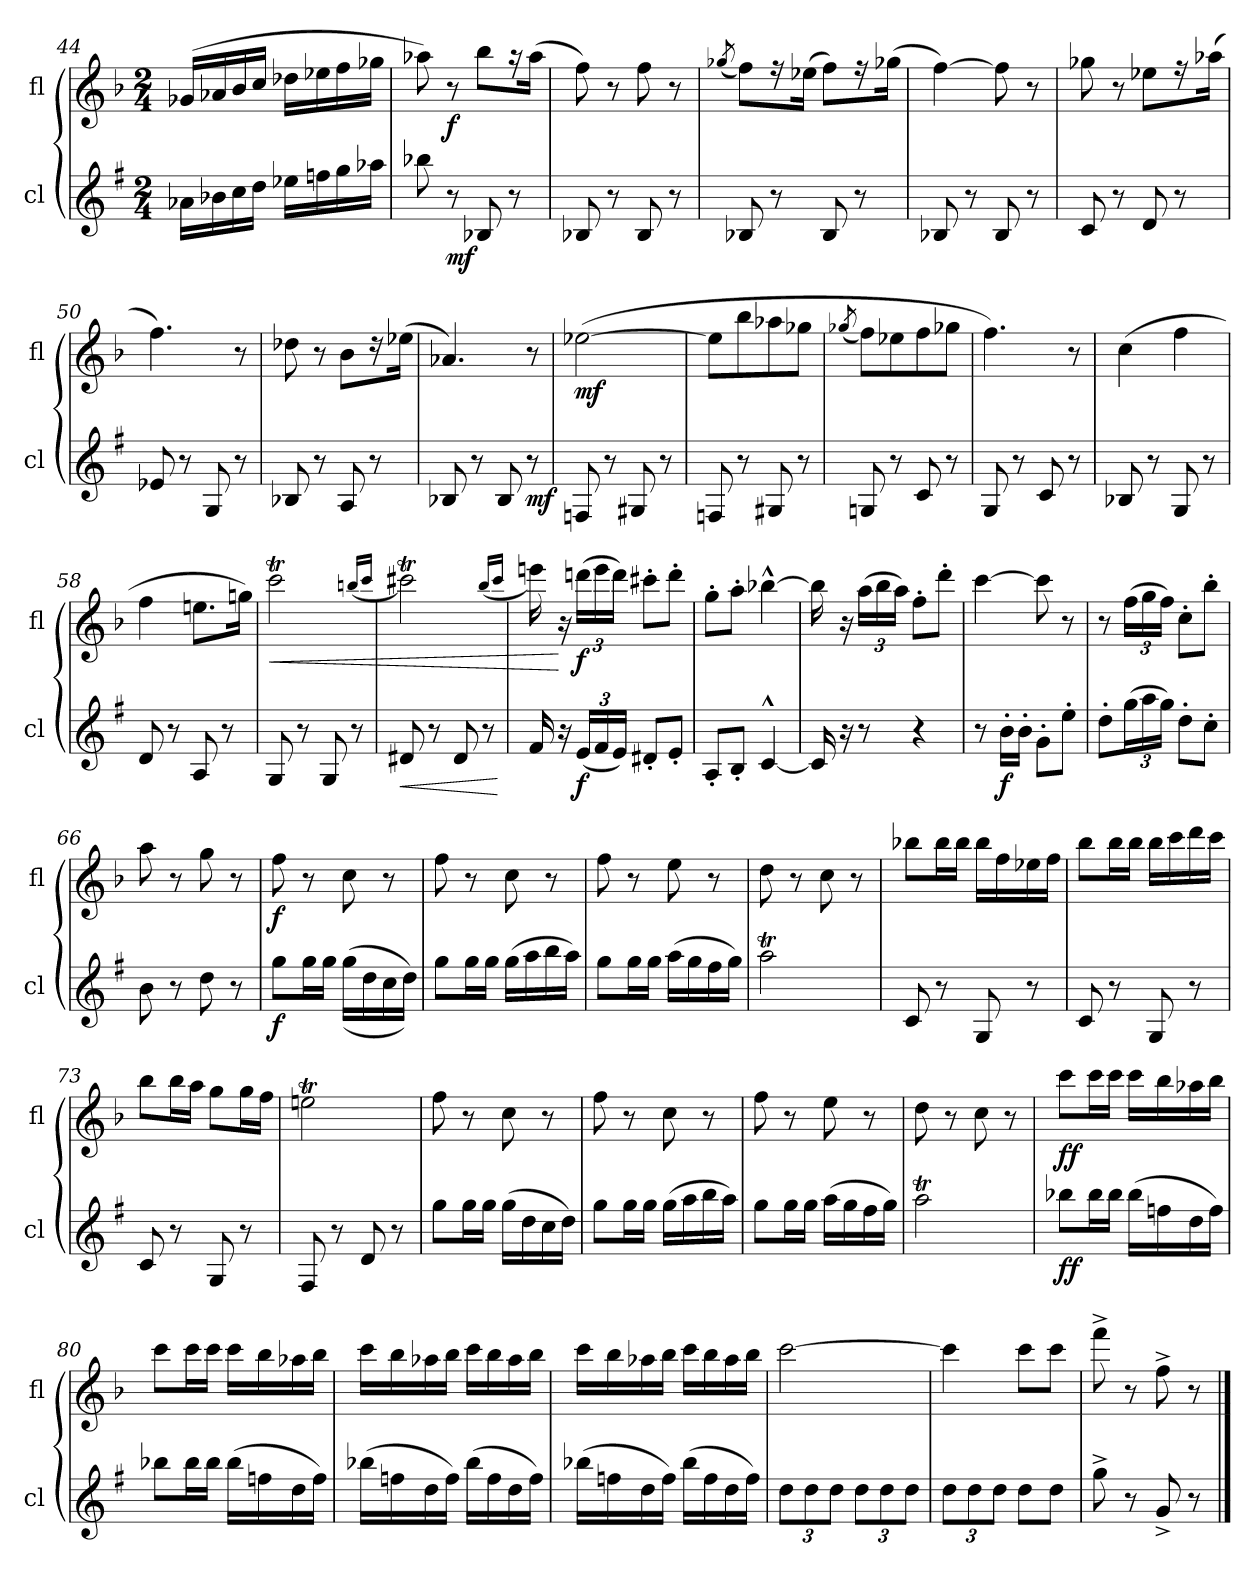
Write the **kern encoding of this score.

**kern	**dynam	**kern	**dynam
*part2	*part2	*part1	*part1
*staff2	*staff2	*staff1	*staff1
*I"cl	*	*I"fl	*
*I'cl	*	*I'fl	*
*clefG2	*	*clefG2	*
*ITrd1c2	*	*	*
*k[b-]	*	*k[b-]	*
*M2/4	*	*M2/4	*
=44	=44	=44	=44
16g-X\LL	.	(16g-X/LL	.
16a-X\	.	16a-X/	.
16b-\	.	16b-/	.
16cc\JJ	.	16cc/JJ	.
16dd-X\LL	.	16dd-X\LL	.
16ee-X\	.	16ee-X\	.
16ff\	.	16ff\	.
16gg-X\JJ	.	16gg-X\JJ	.
=45	=45	=45	=45
8aa-X\	.	8aa-X\)	.
!	!LO:DY:b	!	!LO:DY:b
8r	mf	8r	f
8A-X/	.	8bb-\L	.
8r	.	16r	.
.	.	(16aa-\Jk	.
=46	=46	=46	=46
8A-X/	.	8ff\)	.
8r	.	8r	.
8A-/	.	8ff\	.
8r	.	8r	.
!!LO:PB:g=z
=47	=47	=47	=47
.	.	(8qgg-X/	.
8A-X/	.	8ff\L)	.
8r	.	16r	.
.	.	(16ee-X\Jk	.
8A-/	.	8ff\L)	.
8r	.	16r	.
.	.	(16gg-\Jk	.
=48	=48	=48	=48
8A-X/	.	[4ff\)	.
8r	.	.	.
8A-/	.	8ff\]	.
8r	.	8r	.
=49	=49	=49	=49
8B-/	.	8gg-X\	.
8r	.	8r	.
8c/	.	8ee-X\L	.
8r	.	16r	.
.	.	(16aa-X\Jk	.
=50	=50	=50	=50
8d-X/	.	4.ff\)	.
8r	.	.	.
8F/	.	.	.
8r	.	8r	.
=51	=51	=51	=51
8A-X/	.	8dd-X\	.
8r	.	8r	.
8G/	.	8b-\L	.
8r	.	16r	.
.	.	(16ee-X\Jk	.
=52	=52	=52	=52
8A-X/	.	4.a-X/)	.
8r	.	.	.
8A-/	.	.	.
!	!LO:DY:b	!	!
8r	mf	8r	.
=53	=53	=53	=53
!	!	!	!LO:DY:b
8E-X/	.	([2ee-X\	mf
8r	.	.	.
8F#X/	.	.	.
8r	.	.	.
!!LO:LB:g=z
=54	=54	=54	=54
8E-X/	.	8ee-\L]	.
8r	.	8bb-\	.
8F#X/	.	8aa-X\	.
8r	.	8gg-X\J	.
=55	=55	=55	=55
.	.	(8qgg-X/	.
8Fn/	.	8ff\L)	.
8r	.	8ee-X\	.
8B-/	.	8ff\	.
8r	.	8gg-\J	.
=56	=56	=56	=56
8F/	.	4.ff\)	.
8r	.	.	.
8B-/	.	.	.
8r	.	8r	.
=57	=57	=57	=57
8A-X/	.	(>4cc\	.
8r	.	.	.
8F/	.	4ff\	.
8r	.	.	.
=58	=58	=58	=58
8c/	.	4ff\	.
8r	.	.	.
8G/	.	8.een\L	.
8r	.	.	.
.	.	16ggn\Jk)	.
=59	=59	=59	=59
!	!	!	!LO:HP:b
8F/	.	2cccT\	<
8r	.	.	.
8F/	.	.	.
8r	.	.	.
.	.	(16qbbn/LL	.
.	.	16qccc/JJ	.
=60	=60	=60	=60
!	!LO:HP:b	!	!
8c#X/	<	2ccc#Xt\)	.
8r	.	.	.
8c#/	.	.	.
8r	.	.	.
.	.	(16qbb-/LL	.
.	.	16qccc#/JJ	.
.	[	.	.
!!LO:LB:g=z
=61	=61	=61	=61
16e/	.	16eeen\)	.
16r	.	16r	[
*Xbrackettup	*	*Xbrackettup	*
!	!LO:DY:b	!	!LO:DY:b
(24d/LL	f	(24dddn\LL	f
24e/	.	24eee\	.
24d/JJ)	.	24ddd\JJ)	.
8c#X'/L	.	8ccc#X'\L	.
8d'/J	.	8ddd'\J	.
=62	=62	=62	=62
8G'/L	.	8gg'\L	.
8A'/J	.	8aa'\J	.
[4B-^^/	.	[4bb-X^^\	.
=63	=63	=63	=63
16B-/]	.	16bb-\]	.
16r	.	16r	.
8r	.	(24aa\LL	.
.	.	24bb-\	.
.	.	24aa\JJ)	.
4r	.	8ff'\L	.
.	.	8ddd'\J	.
=64	=64	=64	=64
8r	.	[4ccc\	.
!	!LO:DY:b	!	!
16a'\LL	f	.	.
16a'\JJ	.	.	.
8f'\L	.	8ccc\]	.
8dd'\J	.	8r	.
=65	=65	=65	=65
8cc'\L	.	8r	.
(24ff\L	.	(24ff\LL	.
24gg\	.	24gg\	.
24ff\JJ)	.	24ff\JJ)	.
8cc'\L	.	8cc'\L	.
8b-'\J	.	8bb-'\J	.
=66	=66	=66	=66
8a\	.	8aa\	.
8r	.	8r	.
8cc\	.	8gg\	.
8r	.	8r	.
=67	=67	=67	=67
!	!LO:DY:b	!	!LO:DY:b
8ff\L	f	8ff\	f
16ff\L	.	8r	.
16ff\JJ	.	.	.
((16ff\LL	.	8cc\	.
16cc\	.	.	.
16b-\	.	8r	.
16cc\JJ))	.	.	.
!!LO:LB:g=z
=68	=68	=68	=68
8ff\L	.	8ff\	.
16ff\L	.	8r	.
16ff\JJ	.	.	.
(16ff\LL	.	8cc\	.
16gg\	.	.	.
16aa\	.	8r	.
16gg\JJ)	.	.	.
=69	=69	=69	=69
8ff\L	.	8ff\	.
16ff\L	.	8r	.
16ff\JJ	.	.	.
(16gg\LL	.	8ee\	.
16ff\	.	.	.
16ee\	.	8r	.
16ff\JJ)	.	.	.
=70	=70	=70	=70
2ggT\	.	8dd\	.
.	.	8r	.
.	.	8cc\	.
.	.	8r	.
=71	=71	=71	=71
8B-/	.	8bb-X\L	.
8r	.	16bb-\L	.
.	.	16bb-\JJ	.
8F/	.	16bb-\LL	.
.	.	16ff\	.
8r	.	16ee-X\	.
.	.	16ff\JJ	.
=72	=72	=72	=72
8B-/	.	8bb-\L	.
8r	.	16bb-\L	.
.	.	16bb-\JJ	.
8F/	.	16bb-\LL	.
.	.	16ccc\	.
8r	.	16ddd\	.
.	.	16ccc\JJ	.
=73	=73	=73	=73
8B-/	.	8bb-\L	.
8r	.	16bb-\L	.
.	.	16aa\JJ	.
8F/	.	8gg\L	.
8r	.	16gg\L	.
.	.	16ff\JJ	.
=74	=74	=74	=74
8E/	.	2eent\	.
8r	.	.	.
8c/	.	.	.
8r	.	.	.
!!LO:LB:g=z
=75	=75	=75	=75
8ff\L	.	8ff\	.
16ff\L	.	8r	.
16ff\JJ	.	.	.
(16ff\LL	.	8cc\	.
16cc\	.	.	.
16b-\	.	8r	.
16cc\JJ)	.	.	.
=76	=76	=76	=76
8ff\L	.	8ff\	.
16ff\L	.	8r	.
16ff\JJ	.	.	.
(16ff\LL	.	8cc\	.
16gg\	.	.	.
16aa\	.	8r	.
16gg\JJ)	.	.	.
=77	=77	=77	=77
8ff\L	.	8ff\	.
16ff\L	.	8r	.
16ff\JJ	.	.	.
(16gg\LL	.	8ee\	.
16ff\	.	.	.
16ee\	.	8r	.
16ff\JJ)	.	.	.
=78	=78	=78	=78
2ggT\	.	8dd\	.
.	.	8r	.
.	.	8cc\	.
.	.	8r	.
=79	=79	=79	=79
!	!LO:DY:b	!	!LO:DY:b
8aa-X\L	ff	8ccc\L	ff
16aa-\L	.	16ccc\L	.
16aa-\JJ	.	16ccc\JJ	.
(16aa-\LL	.	16ccc\LL	.
16ee-X\	.	16bb-\	.
16cc\	.	16aa-X\	.
16ee-\JJ)	.	16bb-\JJ	.
!!LO:LB:g=z
=80	=80	=80	=80
8aa-X\L	.	8ccc\L	.
16aa-\L	.	16ccc\L	.
16aa-\JJ	.	16ccc\JJ	.
(16aa-\LL	.	16ccc\LL	.
16ee-X\	.	16bb-\	.
16cc\	.	16aa-X\	.
16ee-\JJ)	.	16bb-\JJ	.
=81	=81	=81	=81
(16aa-X\LL	.	16ccc\LL	.
16ee-X\	.	16bb-\	.
16cc\	.	16aa-X\	.
16ee-\JJ)	.	16bb-\JJ	.
(16aa-\LL	.	16ccc\LL	.
16ee-\	.	16bb-\	.
16cc\	.	16aa-\	.
16ee-\JJ)	.	16bb-\JJ	.
=82	=82	=82	=82
(16aa-X\LL	.	16ccc\LL	.
16ee-X\	.	16bb-\	.
16cc\	.	16aa-X\	.
16ee-\JJ)	.	16bb-\JJ	.
(16aa-\LL	.	16ccc\LL	.
16ee-\	.	16bb-\	.
16cc\	.	16aa-\	.
16ee-\JJ)	.	16bb-\JJ	.
=83	=83	=83	=83
12cc\L	.	[2ccc\	.
12cc\	.	.	.
12cc\J	.	.	.
12cc\L	.	.	.
12cc\	.	.	.
12cc\J	.	.	.
=84	=84	=84	=84
12cc\L	.	4ccc\]	.
12cc\	.	.	.
12cc\J	.	.	.
8cc\L	.	8ccc\L	.
8cc\J	.	8ccc\J	.
=85	=85	=85	=85
8ff^\	.	8fff^\	.
8r	.	8r	.
8f^/	.	8ff^\	.
8r	.	8r	.
==	==	==	==
*-	*-	*-	*-
